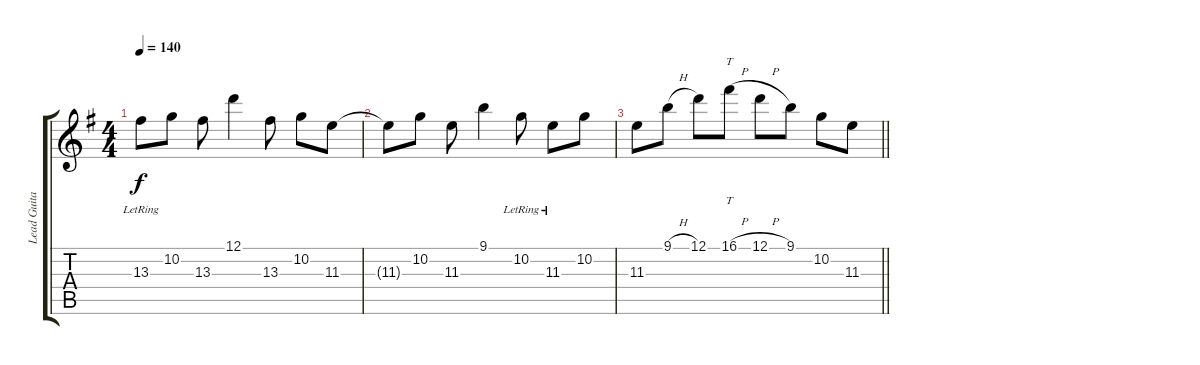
\track ("Lead Guitar 1" "Lead Guita") {instrument distortionguitar}
\staff {score tabs}
\tuning (D4 A3 F3 C3 G2 C2) {hide}
\ts (4 4)
\tempo 140
\clef g2
\ks eminor
13.3{lr}.8{dy f} 10.2.8 13.3.8 12.1.4 13.3.8 10.2.8 11.3.8 |
11.3{t}.8 10.2.8 11.3.8 9.1.4 10.2{lr}.8 11.3{lr}.8 10.2.8 |
\barLineRight lightlight
11.3.8 9.1{h}.8 12.1.8 16.1{h}.8{tt} 12.1{h}.8 9.1.8 10.2.8 11.3.8
